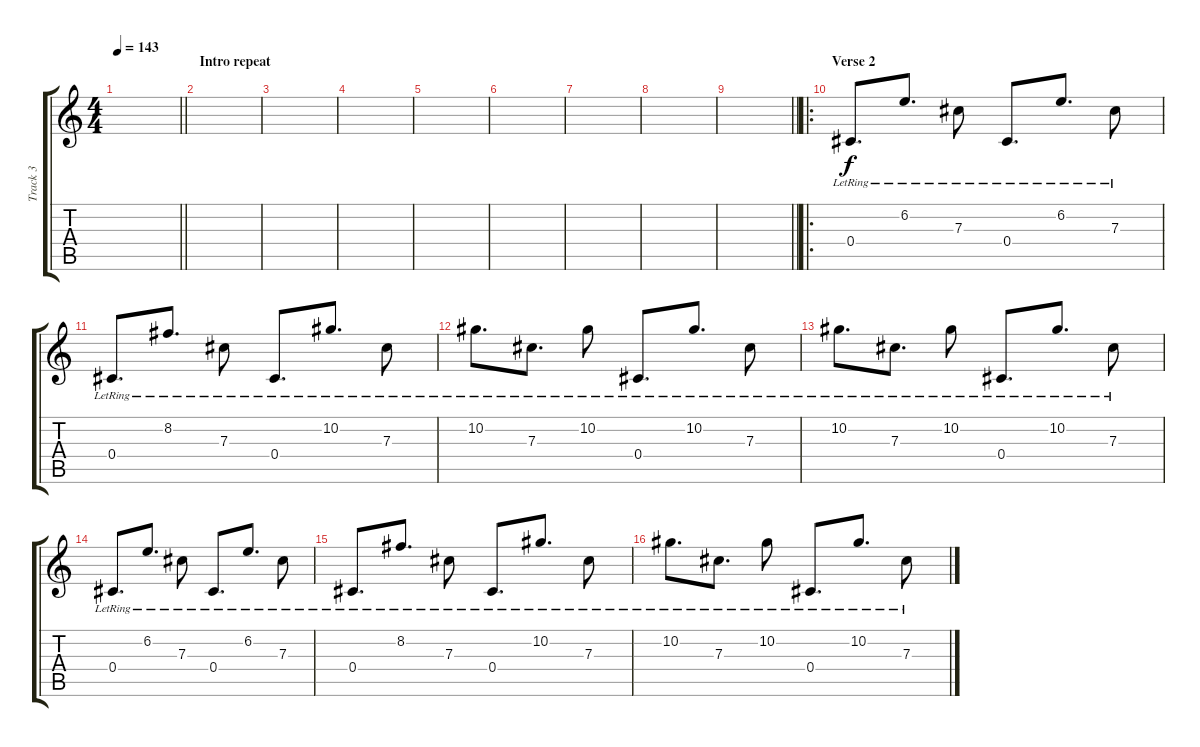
\track ("Track 3" "Track 3") {instrument acousticguitarsteel}
\staff {score tabs}
\tuning (Eb4 Bb3 Gb3 Db3 Ab2 Db2) {hide}
\ts (4 4)
\tempo 143
\clef g2
\barLineRight lightlight
\ks c
|
\section ("" "Intro repeat")
|
|
|
|
|
|
|
\barLineRight lightlight
|
\ro
\section ("" "Verse 2")
0.4{lr}.8{d} 6.2{lr}.8{d} 7.3{lr}.8 0.4{lr}.8{d} 6.2{lr}.8{d} 7.3{lr}.8 |
0.4{lr}.8{d} 8.2{lr}.8{d} 7.3{lr}.8 0.4{lr}.8{d} 10.2{lr}.8{d} 7.3{lr}.8 |
10.2{lr}.8{d} 7.3{lr}.8{d} 10.2{lr}.8 0.4{lr}.8{d} 10.2{lr}.8{d} 7.3{lr}.8 |
10.2{lr}.8{d} 7.3{lr}.8{d} 10.2{lr}.8 0.4{lr}.8{d} 10.2{lr}.8{d} 7.3{lr}.8 |
0.4{lr}.8{d} 6.2{lr}.8{d} 7.3{lr}.8 0.4{lr}.8{d} 6.2{lr}.8{d} 7.3{lr}.8 |
0.4{lr}.8{d} 8.2{lr}.8{d} 7.3{lr}.8 0.4{lr}.8{d} 10.2{lr}.8{d} 7.3{lr}.8 |
10.2{lr}.8{d} 7.3{lr}.8{d} 10.2{lr}.8 0.4{lr}.8{d} 10.2{lr}.8{d} 7.3{lr}.8
